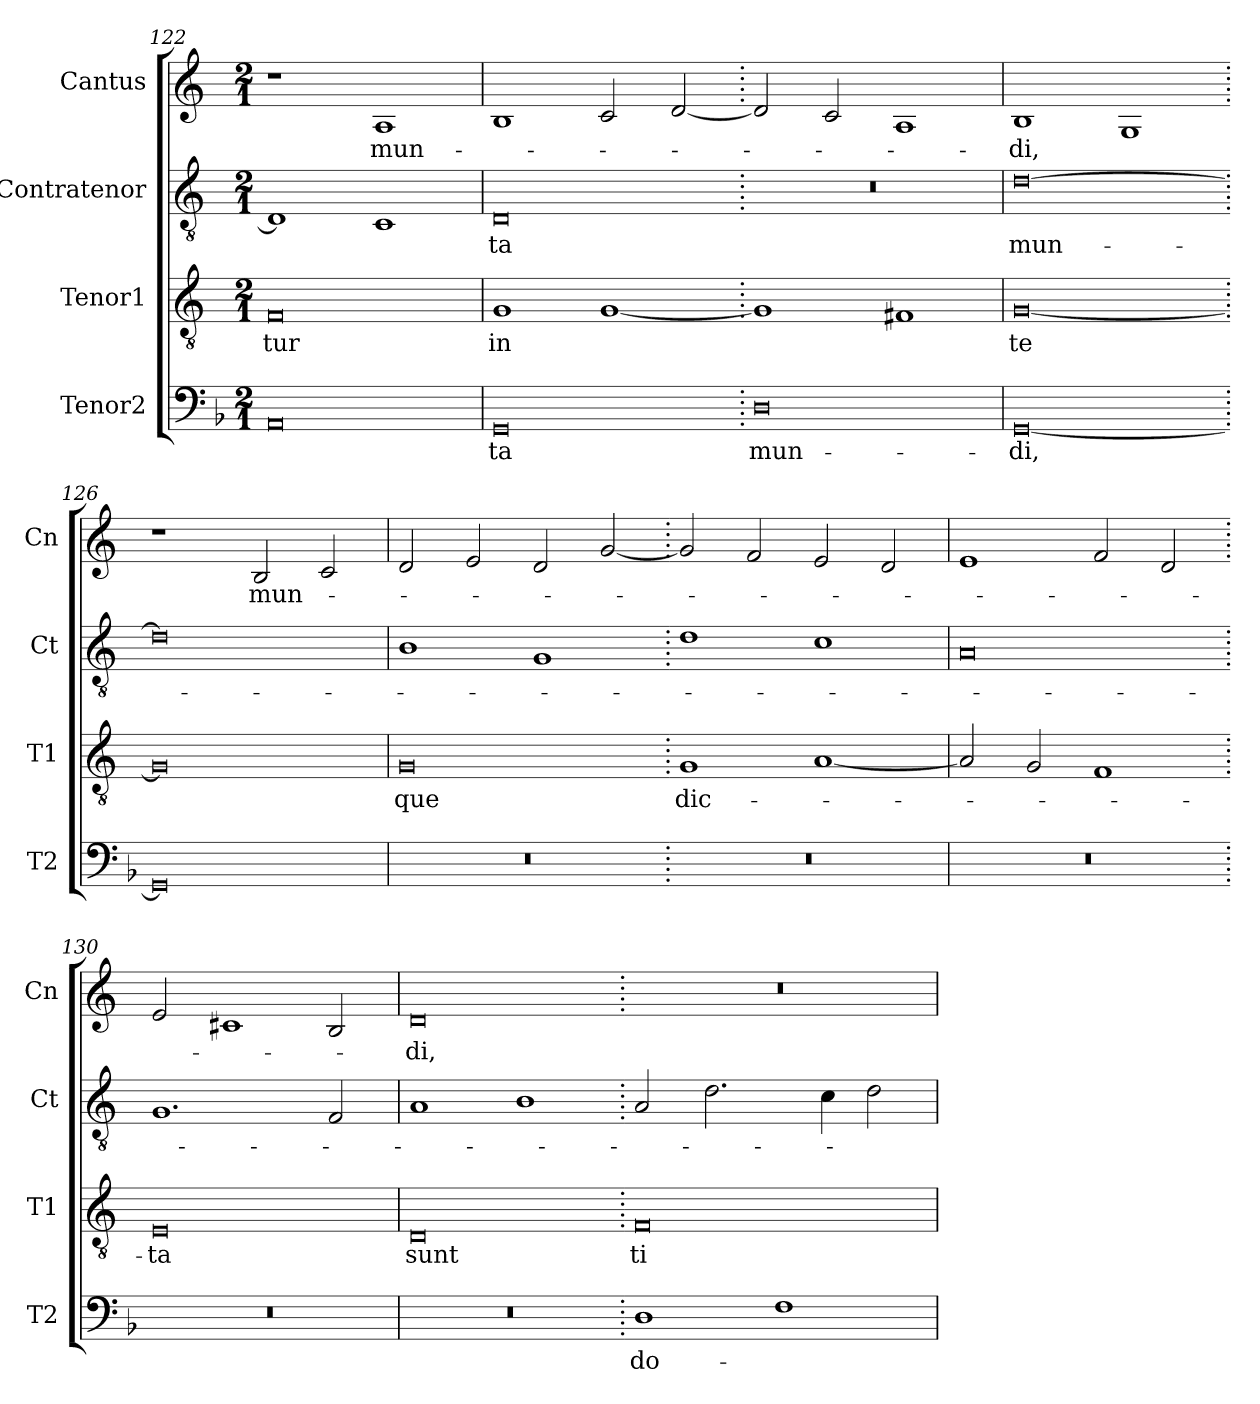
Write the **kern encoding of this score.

**kern	**text	**kern	**text	**kern	**text	**kern	**text
*part4	*part4	*part3	*part3	*part2	*part2	*part1	*part1
*staff4	*staff4	*staff3	*staff3	*staff2	*staff2	*staff1	*staff1
*I"Tenor2	*	*I"Tenor1	*	*I"Contratenor	*	*I"Cantus	*
*I'T2	*	*I'T1	*	*I'Ct	*	*I'Cn	*
*clefF4	*	*clefGv2	*	*clefGv2	*	*clefG2	*
*k[b-]	*	*k[]	*	*k[]	*	*k[]	*
*M2/1	*	*M2/1	*	*M2/1	*	*M2/1	*
=122	=122	=122	=122	=122	=122	=122	=122
0AA	.	0F	-tur	1D]	.	1r	.
.	.	.	.	1C	.	1A	mun-
=123	=123	=123	=123	=123	=123	=123	=123
0GG	-ta	1G	in	0D	-ta	1B	.
.	.	[1G	.	.	.	2c/	.
.	.	.	.	.	.	[2d/	.
=124.	=124.	=124.	=124.	=124.	=124.	=124.	=124.
0D	mun-	1G]	.	0r	.	2d/]	.
.	.	.	.	.	.	2c/	.
.	.	1F#X	.	.	.	1A	.
=125	=125	=125	=125	=125	=125	=125	=125
[0GG	-di,	[0G	te	[0d	mun-	1B	-di,
.	.	.	.	.	.	1G	.
=126.	=126.	=126.	=126.	=126.	=126.	=126.	=126.
0GG]	.	0G]	.	0d]	.	1r	.
.	.	.	.	.	.	2B/	mun-
.	.	.	.	.	.	2c/	.
=127	=127	=127	=127	=127	=127	=127	=127
0r	.	0G	que	1B	.	2d/	.
.	.	.	.	.	.	2e/	.
.	.	.	.	1G	.	2d/	.
.	.	.	.	.	.	[2g/	.
=128.	=128.	=128.	=128.	=128.	=128.	=128.	=128.
0r	.	1G	dic-	1d	.	2g/]	.
.	.	.	.	.	.	2f/	.
.	.	[1A	.	1c	.	2e/	.
.	.	.	.	.	.	2d/	.
=129	=129	=129	=129	=129	=129	=129	=129
0r	.	2A/]	.	0A	.	1e	.
.	.	2G/	.	.	.	.	.
.	.	1F	.	.	.	2f/	.
.	.	.	.	.	.	2d/	.
=130.	=130.	=130.	=130.	=130.	=130.	=130.	=130.
0r	.	0E	-ta	1.G	.	2e/	.
.	.	.	.	.	.	1c#X	.
.	.	.	.	2F/	.	2B/	.
=131	=131	=131	=131	=131	=131	=131	=131
0r	.	0D	sunt	1A	.	0d	-di,
.	.	.	.	1B	.	.	.
=132.	=132.	=132.	=132.	=132.	=132.	=132.	=132.
1D	do-	0F	ti-	2A/	.	0r	.
.	.	.	.	2.d\	.	.	.
1F	.	.	.	.	.	.	.
.	.	.	.	4c\	.	.	.
.	.	.	.	2d\	.	.	.
=	=	=	=	=	=	=	=
*-	*-	*-	*-	*-	*-	*-	*-
